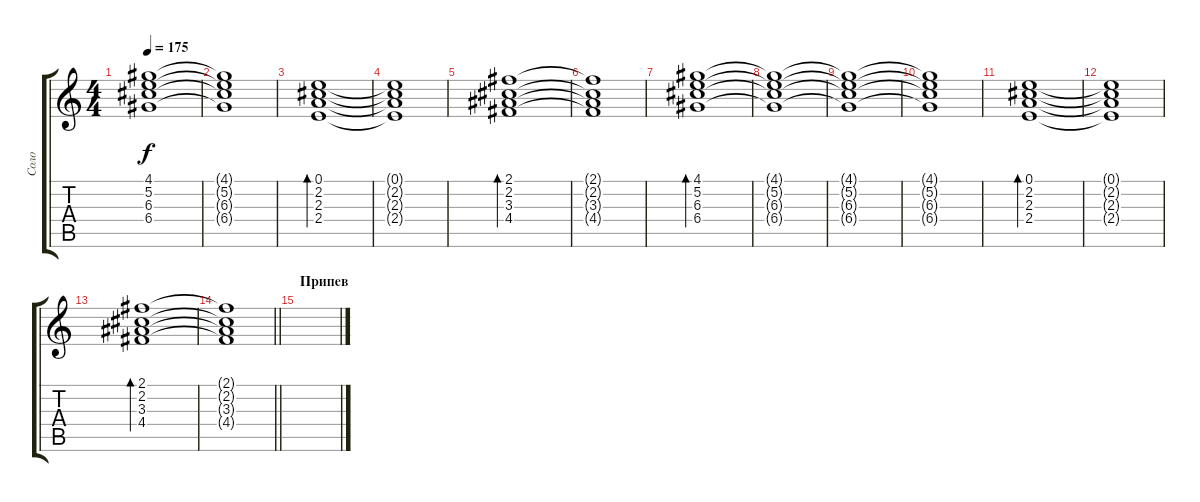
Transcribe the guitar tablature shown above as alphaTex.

\track ("Соло" "Соло") {instrument overdrivenguitar}
\staff {score tabs}
\tuning (E4 B3 G3 D3 A2 E2) {hide}
\ts (4 4)
\tempo 175
\clef g2
\ks c
(4.1{t} 5.2{t} 6.3{t} 6.4{t}).1{dy f} |
(4.1{t} 5.2{t} 6.3{t} 6.4{t}).1 |
(0.1 2.2 2.3 2.4).1{bd 240} |
(0.1{t} 2.2{t} 2.3{t} 2.4{t}).1 |
(2.1 2.2 3.3 4.4).1{bd 240} |
(2.1{t} 2.2{t} 3.3{t} 4.4{t}).1 |
(4.1 5.2 6.3 6.4).1{bd 240} |
(4.1{t} 5.2{t} 6.3{t} 6.4{t}).1 |
(4.1{t} 5.2{t} 6.3{t} 6.4{t}).1 |
(4.1{t} 5.2{t} 6.3{t} 6.4{t}).1 |
(0.1 2.2 2.3 2.4).1{bd 240} |
(0.1{t} 2.2{t} 2.3{t} 2.4{t}).1 |
(2.1 2.2 3.3 4.4).1{bd 240} |
\barLineRight lightlight
(2.1{t} 2.2{t} 3.3{t} 4.4{t}).1 |
\section ("" "Припев")
